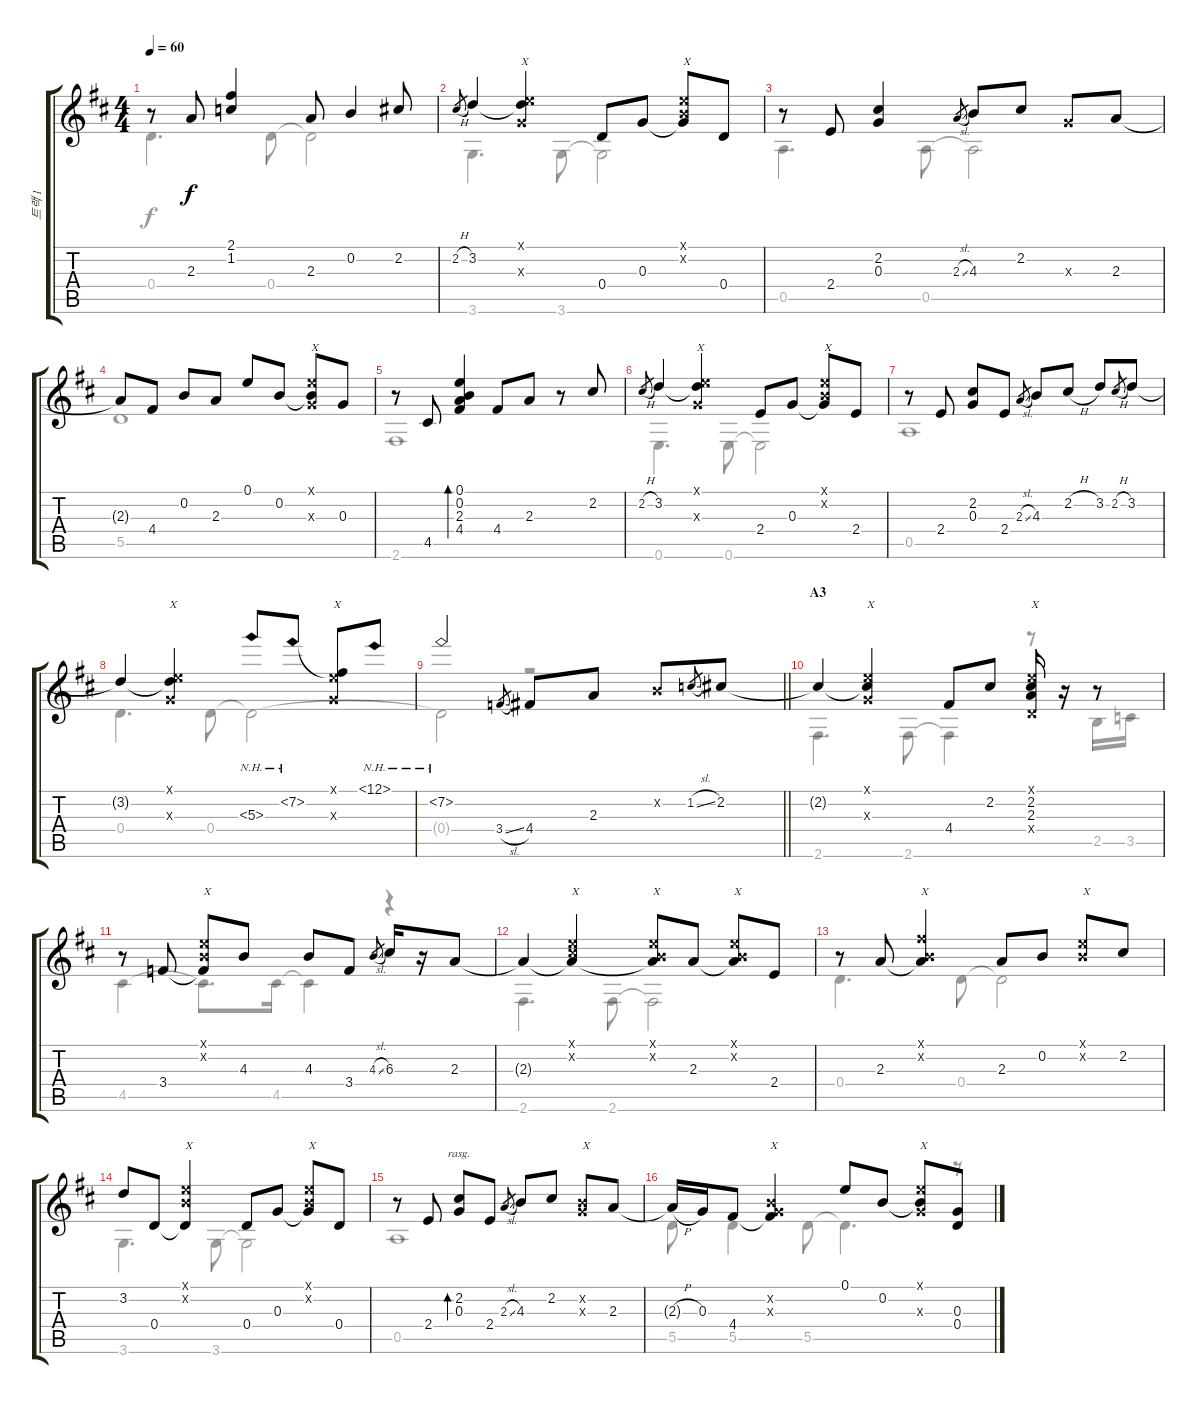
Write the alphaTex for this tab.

\track ("트랙 1" "트랙 1") {instrument acousticguitarsteel}
\staff {score tabs}
\tuning (E4 B3 G3 D3 A2 E2) {hide}
\voice
\ts (4 4)
\tempo 60
\clef g2
\ks d
r.8{dy f} 2.3.8 (2.1 1.2).4 2.3.8 0.2.4 2.2.8 |
2.2{h}.8{gr} 3.2.4 (0.1{x} 3.2{t} 0.3{x}).4{txt "X"} 0.4.8 0.3.8 (0.1{x} 0.2{x} 0.3{t}).8{txt "X"} 0.4.8 |
r.8 2.4.8 (2.2 0.3).4 2.3{sl}.8{gr} 4.3.8 2.2.8 0.3{x}.8 2.3.8 |
2.3{t}.8 4.4.8 0.2.8 2.3.8 0.1.8 0.2.8 (0.1{x} 0.2{t} 0.3{x}).8{txt "X"} 0.3.8 |
r.8 4.5.8 (0.1 0.2 2.3 4.4).4{bd 60} 4.4.8 2.3.8 r.8 2.2.8 |
2.2{h}.8{gr} 3.2.4 (0.1{x} 3.2{t} 0.3{x}).4{txt "X"} 2.4.8 0.3.8 (0.1{x} 0.2{x} 0.3{t}).8{txt "X"} 2.4.8 |
r.8 2.4.8 (2.2 0.3).8 2.4.8 2.3{sl}.8{gr} 4.3.8 2.2{h}.8 3.2.8 2.2{h}.8{gr} 3.2.8 |
3.2{t}.4 (0.1{x} 3.2{t} 0.3{x}).4{txt "X"} 5.3{nh}.8 7.2{nh}.8 (0.1{x} 7.2{t} 0.3{x}).8{txt "X"} 12.1{nh}.8 |
\barLineRight lightlight
7.2{nh}.2 3.4{sl}.8{gr} 4.4.8 2.3.8 0.2{x}.8 1.2{sl}.8{gr} 2.2.8 |
\section ("" "A3")
2.2{t}.4 (0.1{x} 2.2{t} 0.3{x}).4{txt "X"} 4.4.8 2.2.8 (0.1{x} 2.2 2.3 0.4{x}).16{txt "X"} r.16 r.8 |
r.8 3.4.8 (0.1{x} 0.2{x} 3.4{t}).8{txt "X"} 4.3.8 4.3.8 3.4.8 4.3{sl}.8{gr} 6.3.16 r.16 2.3.8 |
2.3{t}.4 (0.1{x} 2.2{x} 2.3{t}).4{txt "X"} (0.1{x} 0.2{x} 2.3{t}).8{txt "X"} 2.3.8 (0.1{x} 0.2{x} 2.3{t}).8{txt "X"} 2.4.8 |
r.8 2.3.8 (2.1{x} 0.2{x} 2.3{t}).4{txt "X"} 2.3.8 0.2.8 (0.1{x} 0.2{x}).8{txt "X"} 2.2.8 |
3.2.8 0.4.8 (0.1{x} 0.2{x} 0.4{t}).4{txt "X"} 0.4.8 0.3.8 (0.1{x} 0.2{x} 0.3{t}).8{txt "X"} 0.4.8 |
r.8 2.4.8 (2.2 0.3).8{bd 60 rasg ii} 2.4.8 2.3{sl}.8{gr} 4.3.8 2.2.8 (0.2{x} 0.3{x}).8{txt "X"} 2.3.8 |
2.3{h t}.16 0.3.16 4.4.8 (0.2{x} 0.3{x} 4.4{t}).4{txt "X"} 0.1.8 0.2.8 (0.1{x} 0.2{t} 0.3{x}).8{txt "X"} (0.3 0.4).8
\voice
\clef g2
\ottava regular
\simile none
\ks d
0.4.4{d dy f} 0.4.8 0.4{t}.2 |
3.6.4{d} 3.6.8 3.6{t}.2 |
0.5.4{d} 0.5.8 0.5{t}.2 |
5.5.1 |
2.6.1 |
0.6.4{d} 0.6.8 0.6{t}.2 |
0.5.1 |
0.4.4{d} 0.4.8 0.4{t}.2 |
\barLineRight lightlight
0.4{t}.2 r.2 |
2.6.4{d} 2.6.8 2.6{t}.4 r.8 2.5.16 3.5.16 |
4.5.4 4.5{t}.8{d} 4.5.16 4.5{t}.4 r.4 |
2.6.4{d} 2.6.8 2.6{t}.2 |
0.4.4{d} 0.4.8 0.4{t}.2 |
3.6.4{d} 3.6.8 3.6{t}.2 |
0.5.1 |
5.5.8 5.5.4 5.5.8 5.5{t}.4{d} r.8
